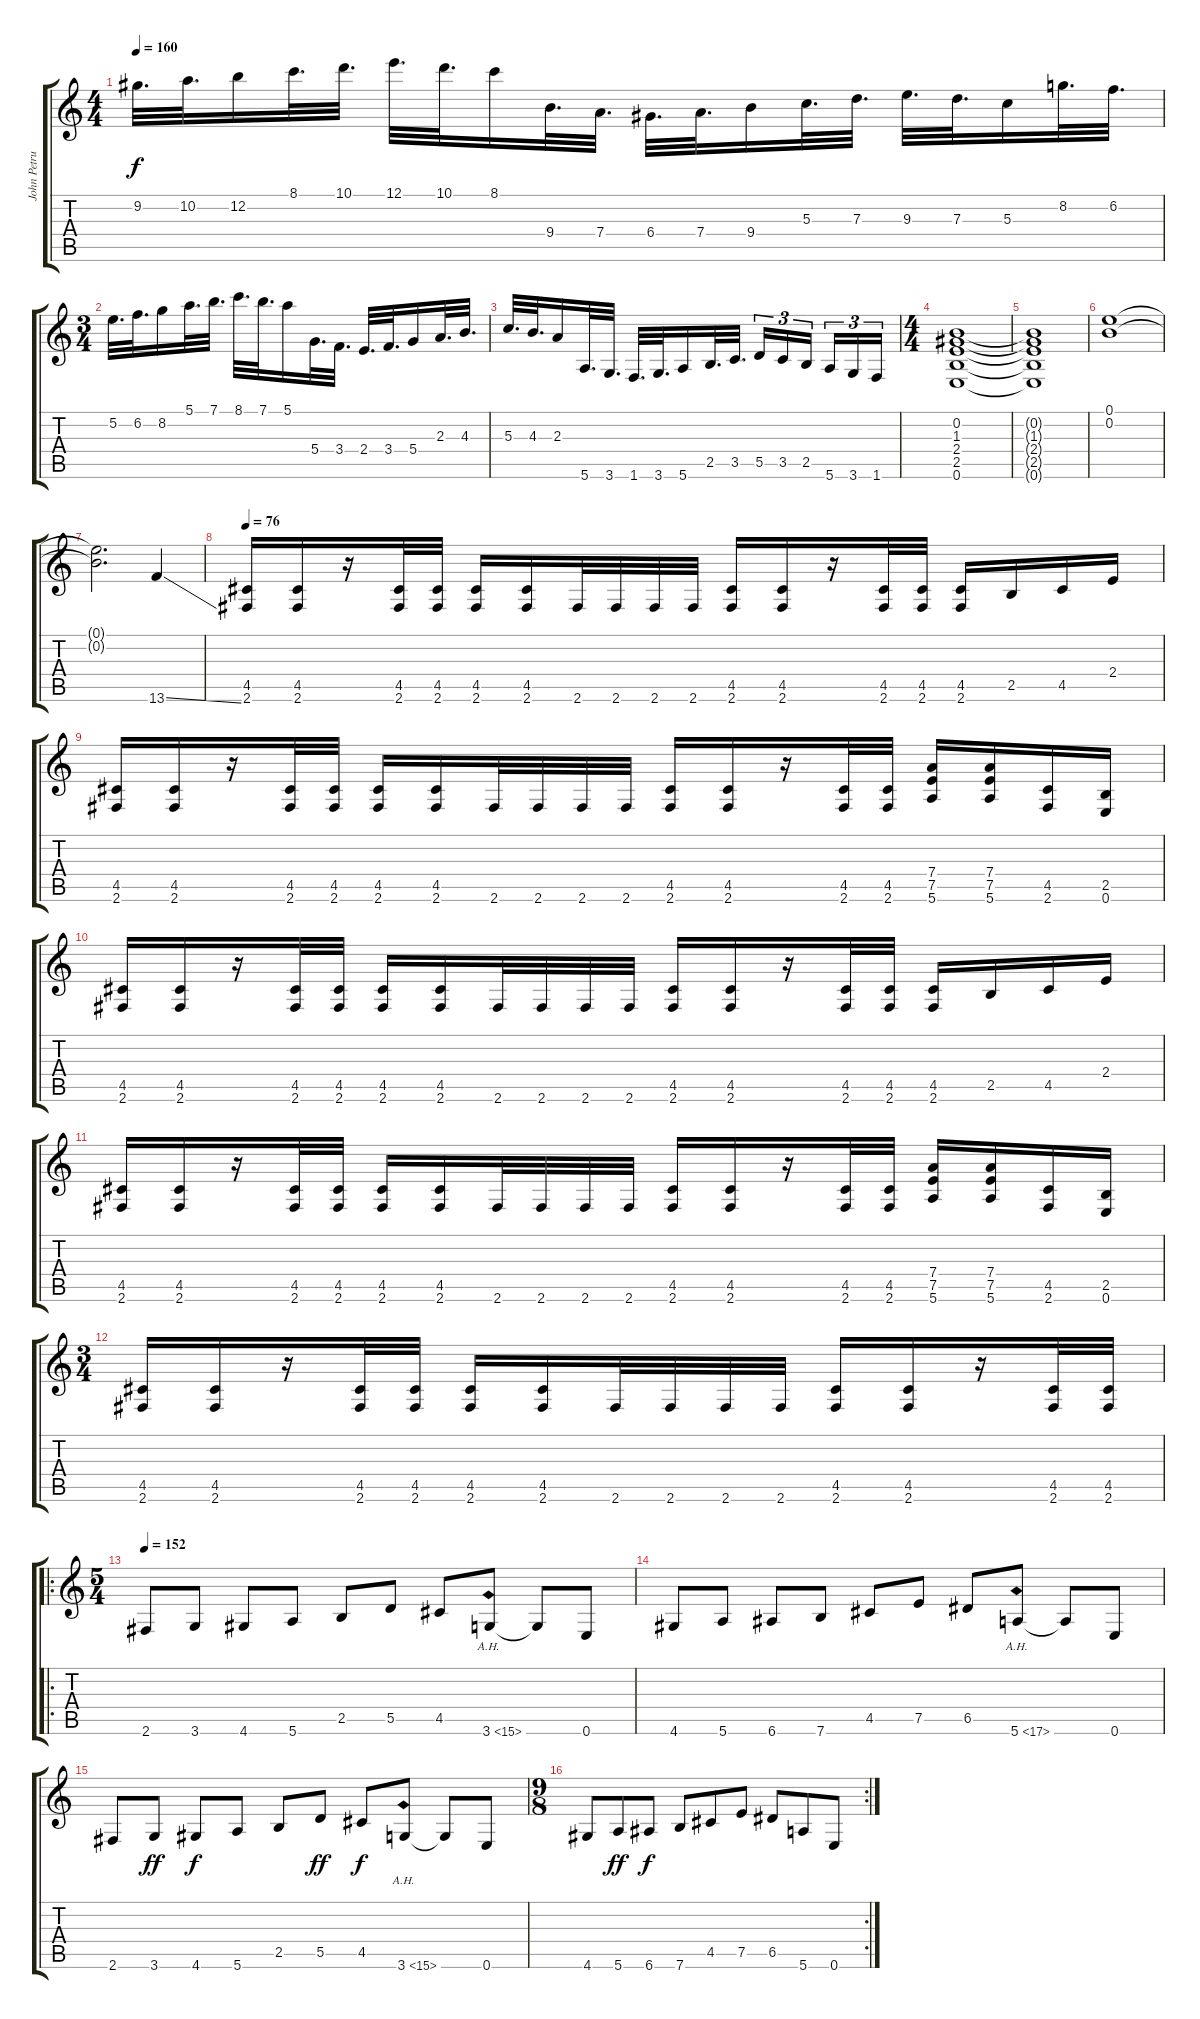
\track ("John Petrucci (Guitar)" "John Petru") {instrument distortionguitar}
\staff {score tabs}
\tuning (E4 B3 G3 D3 A2 E2) {hide}
\ts (4 4)
\tempo 160
\clef g2
\ks c
9.2.32{d dy f} 10.2.32{d} 12.2.16 8.1.32{d} 10.1.32{d} 12.1.32{d} 10.1.32{d} 8.1.16 9.4.32{d} 7.4.32{d} 6.4.32{d} 7.4.32{d} 9.4.16 5.3.32{d} 7.3.32{d} 9.3.32{d} 7.3.32{d} 5.3.16 8.2.32{d} 6.2.32{d} |
\ts (3 4)
5.2.32{d} 6.2.32{d} 8.2.16 5.1.32{d} 7.1.32{d} 8.1.32{d} 7.1.32{d} 5.1.16 5.4.32{d} 3.4.32{d} 2.4.32{d} 3.4.32{d} 5.4.16 2.3.32{d} 4.3.32{d} |
5.3.32{d} 4.3.32{d} 2.3.16 5.6.32{d} 3.6.32{d} 1.6.32{d} 3.6.32{d} 5.6.16 2.5.32{d} 3.5.32{d} 5.5.16{tu (3 2)} 3.5.16{tu (3 2)} 2.5.16{tu (3 2) beam splitsecondary} 5.6.16{tu (3 2)} 3.6.16{tu (3 2)} 1.6.16{tu (3 2)} |
\ts (4 4)
(0.2 1.3 2.4 2.5 0.6).1 |
(0.2{t} 1.3{t} 2.4{t} 2.5{t} 0.6{t}).1 |
(0.1 0.2).1 |
(0.1{t} 0.2{t}).2{d} 13.6{ss}.4 |
\tempo 76
(4.5 2.6).16 (4.5 2.6).16 r.16 (4.5 2.6).32 (4.5 2.6).32 (4.5 2.6).16 (4.5 2.6).16 2.6.32 2.6.32 2.6.32 2.6.32 (4.5 2.6).16 (4.5 2.6).16 r.16 (4.5 2.6).32 (4.5 2.6).32 (4.5 2.6).16 2.5.16 4.5.16 2.4.16 |
(4.5 2.6).16 (4.5 2.6).16 r.16 (4.5 2.6).32 (4.5 2.6).32 (4.5 2.6).16 (4.5 2.6).16 2.6.32 2.6.32 2.6.32 2.6.32 (4.5 2.6).16 (4.5 2.6).16 r.16 (4.5 2.6).32 (4.5 2.6).32 (7.4 7.5 5.6).16 (7.4 7.5 5.6).16 (4.5 2.6).16 (2.5 0.6).16 |
(4.5 2.6).16 (4.5 2.6).16 r.16 (4.5 2.6).32 (4.5 2.6).32 (4.5 2.6).16 (4.5 2.6).16 2.6.32 2.6.32 2.6.32 2.6.32 (4.5 2.6).16 (4.5 2.6).16 r.16 (4.5 2.6).32 (4.5 2.6).32 (4.5 2.6).16 2.5.16 4.5.16 2.4.16 |
(4.5 2.6).16 (4.5 2.6).16 r.16 (4.5 2.6).32 (4.5 2.6).32 (4.5 2.6).16 (4.5 2.6).16 2.6.32 2.6.32 2.6.32 2.6.32 (4.5 2.6).16 (4.5 2.6).16 r.16 (4.5 2.6).32 (4.5 2.6).32 (7.4 7.5 5.6).16 (7.4 7.5 5.6).16 (4.5 2.6).16 (2.5 0.6).16 |
\ts (3 4)
(4.5 2.6).16 (4.5 2.6).16 r.16 (4.5 2.6).32 (4.5 2.6).32 (4.5 2.6).16 (4.5 2.6).16 2.6.32 2.6.32 2.6.32 2.6.32 (4.5 2.6).16 (4.5 2.6).16 r.16 (4.5 2.6).32 (4.5 2.6).32 |
\ro
\ts (5 4)
\tempo 152
2.6.8 3.6.8 4.6.8 5.6.8 2.5.8 5.5.8 4.5.8 3.6{ah 12}.8 3.6{t}.8 0.6.8 |
4.6.8 5.6.8 6.6.8 7.6.8 4.5.8 7.5.8 6.5.8 5.6{ah 12}.8 5.6{t}.8 0.6.8 |
2.6.8 3.6.8{dy ff} 4.6.8{dy f} 5.6.8 2.5.8 5.5.8{dy ff} 4.5.8{dy f} 3.6{ah 12}.8 3.6{t}.8 0.6.8 |
\rc 2
\ts (9 8)
4.6.8 5.6.8{dy ff} 6.6.8{dy f} 7.6.8 4.5.8 7.5.8 6.5.8 5.6.8 0.6.8
